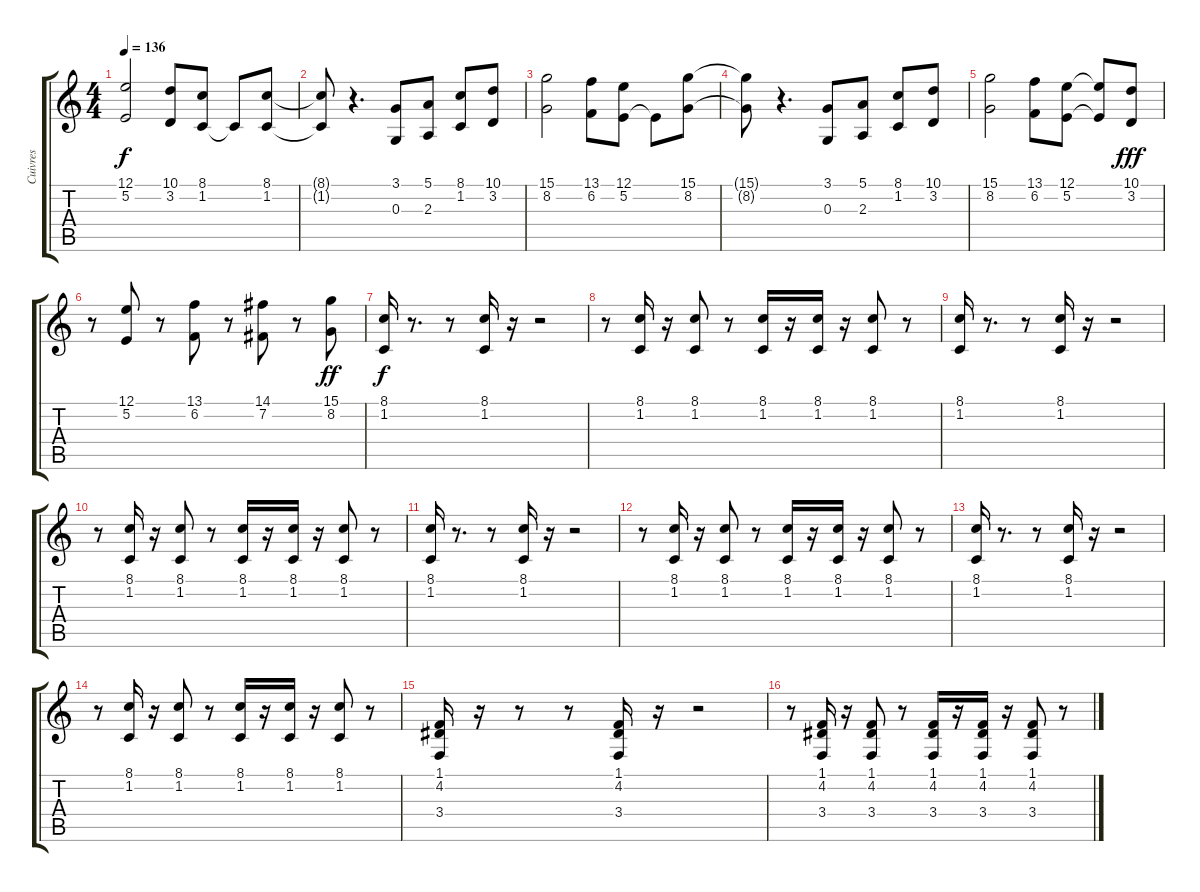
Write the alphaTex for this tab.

\track ("Cuivres" "Cuivres") {instrument frenchhorn}
\staff {score tabs}
\tuning (E4 B3 G3 D3 A2 E2) {hide}
\ts (4 4)
\tempo 136
\clef g2
\ks c
(12.1 5.2).2{dy f} (10.1 3.2).8 (8.1 1.2).8 1.2{t}.8 (8.1 1.2).8 |
(8.1{t} 1.2{t}).8 r.4{d} (3.1 0.3).8 (5.1 2.3).8 (8.1 1.2).8 (10.1 3.2).8 |
(15.1 8.2).2 (13.1 6.2).8 (12.1 5.2).8 5.2{t}.8 (15.1 8.2).8 |
(15.1{t} 8.2{t}).8 r.4{d} (3.1 0.3).8 (5.1 2.3).8 (8.1 1.2).8 (10.1 3.2).8 |
(15.1 8.2).2 (13.1 6.2).8 (12.1 5.2).8 (12.1{t} 5.2{t}).8 (10.1 3.2).8{dy fff} |
r.8 (12.1 5.2).8 r.8 (13.1 6.2).8 r.8 (14.1 7.2).8 r.8 (15.1 8.2).8{dy ff} |
(8.1 1.2).16{dy f} r.8{d} r.8 (8.1 1.2).16 r.16 r.2 |
r.8 (8.1 1.2).16 r.16 (8.1 1.2).8 r.8 (8.1 1.2).16 r.16 (8.1 1.2).16 r.16 (8.1 1.2).8 r.8 |
(8.1 1.2).16 r.8{d} r.8 (8.1 1.2).16 r.16 r.2 |
r.8 (8.1 1.2).16 r.16 (8.1 1.2).8 r.8 (8.1 1.2).16 r.16 (8.1 1.2).16 r.16 (8.1 1.2).8 r.8 |
(8.1 1.2).16 r.8{d} r.8 (8.1 1.2).16 r.16 r.2 |
r.8 (8.1 1.2).16 r.16 (8.1 1.2).8 r.8 (8.1 1.2).16 r.16 (8.1 1.2).16 r.16 (8.1 1.2).8 r.8 |
(8.1 1.2).16 r.8{d} r.8 (8.1 1.2).16 r.16 r.2 |
r.8 (8.1 1.2).16 r.16 (8.1 1.2).8 r.8 (8.1 1.2).16 r.16 (8.1 1.2).16 r.16 (8.1 1.2).8 r.8 |
(1.1 4.2 3.4).16 r.16 r.8 r.8 (1.1 4.2 3.4).16 r.16 r.2 |
r.8 (1.1 4.2 3.4).16 r.16 (1.1 4.2 3.4).8 r.8 (1.1 4.2 3.4).16 r.16 (1.1 4.2 3.4).16 r.16 (1.1 4.2 3.4).8 r.8
